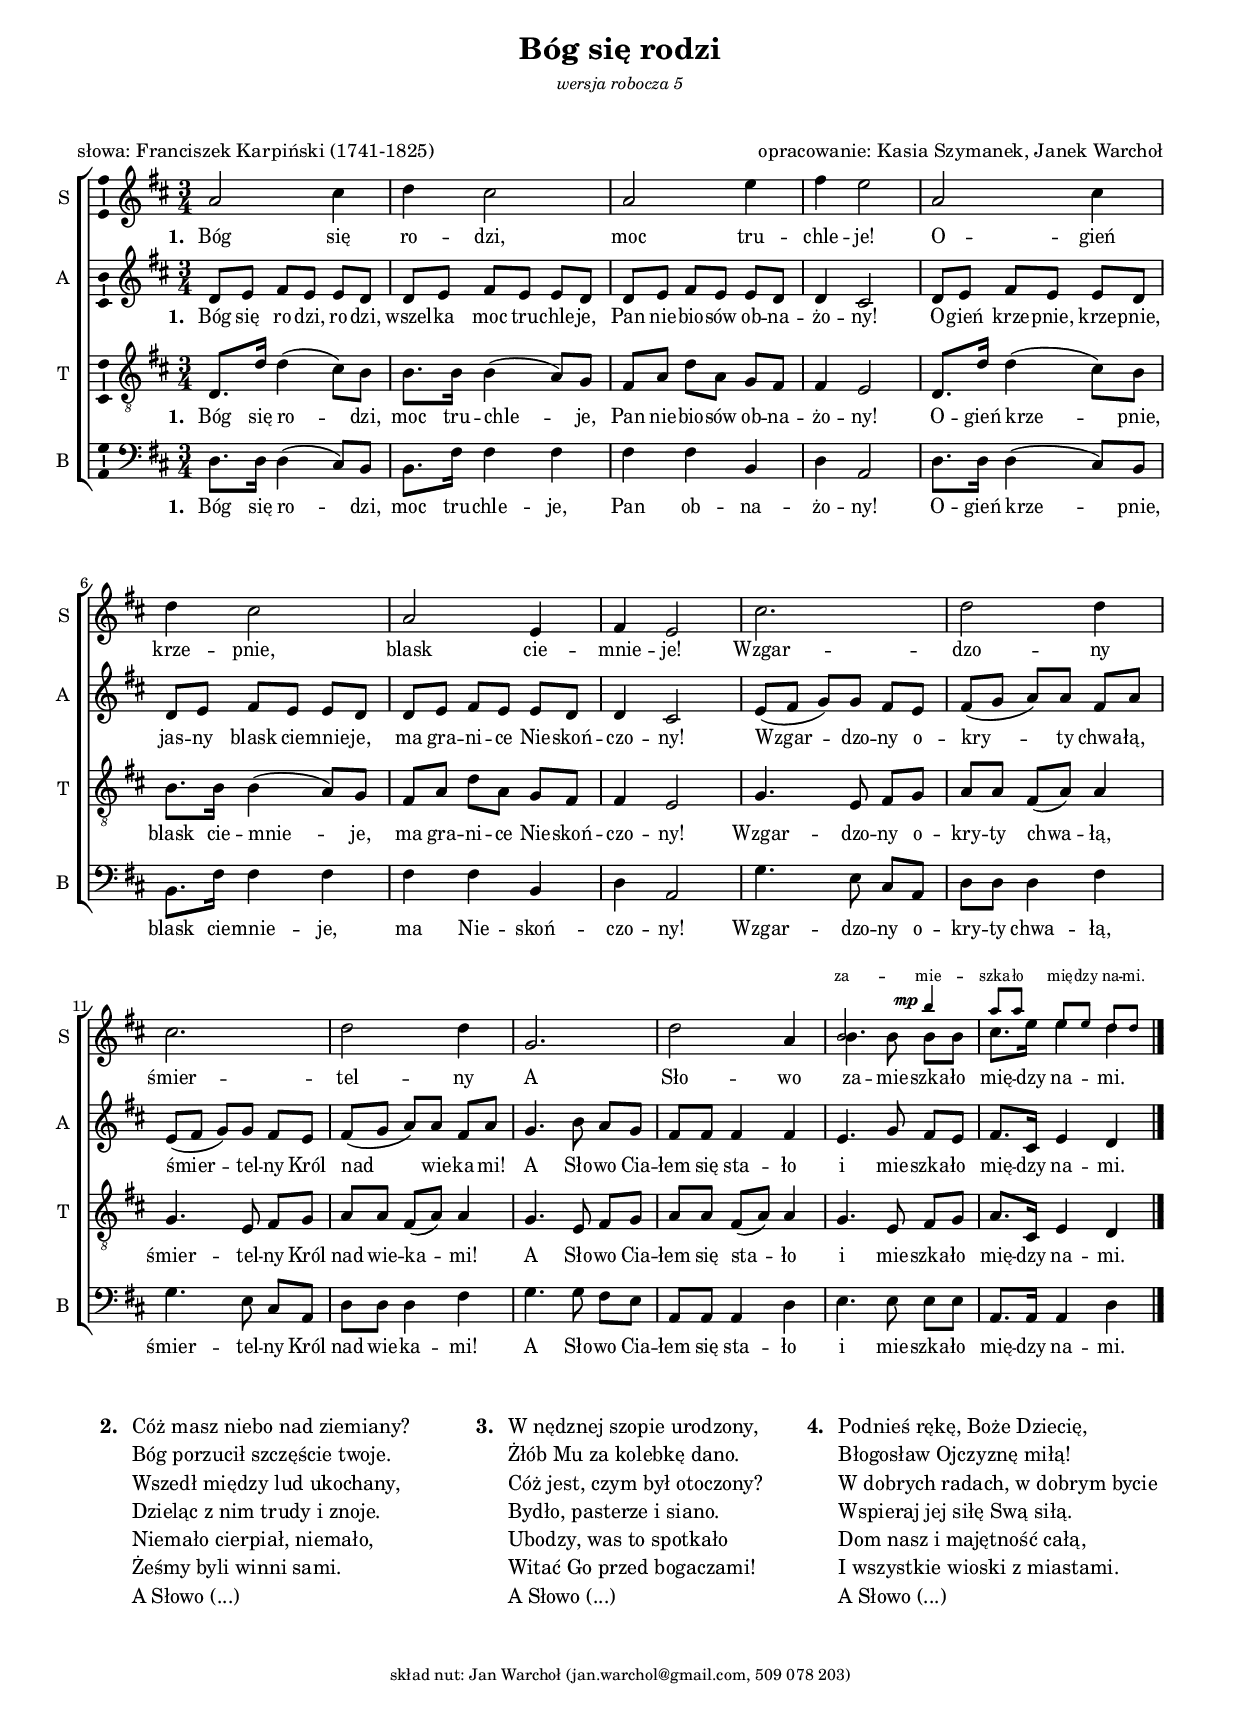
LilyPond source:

\version "2.19.0"
#(ly:set-option 'strokeadjust #t)

\header {
  title = \markup "Bóg się rodzi"
  subsubtitle = \markup \column { \normal-text \italic "wersja robocza 5" " " " " }
  poet = "słowa: Franciszek Karpiński (1741-1825)"
  composer = "opracowanie: Kasia Szymanek, Janek Warchoł"
}

%--------------------------------MELODIA
metrumitp = {
  \key d \major
  \time 3/4
  \set Timing.beamExceptions = #'()
  \tempo ""
}
melodiaSopranu =
\relative f' {
  \metrumitp
  a2 cis4 |
  d4 cis2 |
  a2 e'4 |
  fis4 e2 |
  a,2 cis4 |
  d4 cis2 |
  a2 e4 |
  fis4 e2 |
  cis'2. |
  d2 d4 |
  \break
  cis2. |
  d2 d4 |
  g,2. |
  d'2 a4 |
  <<
    {
      b4. b8 b b |
      cis8. e16 e4 d |
    }
    \new Voice = sopranPierwszy {
      \voiceOne
      \set fontSize = #-2
      b2 b'4-\tweak X-offset -3.4 -\tweak Y-offset 1.6 ^\mp |
      a8 a e e d d |
    }
    \new Lyrics \with { alignAboveContext = sopran }
    \lyricsto sopranPierwszy \lyricmode {
      \set fontSize = #-2
      za -- mie -- szka -- ło mię -- dzy na -- mi.
    }
  >>
  \bar "|."
}

melodiaAltu =
\relative f' {
  \metrumitp
  \repeat unfold 2 {
    d8 e fis e e d |
    d8 e fis e e d |
    d8 e fis e e d |
    d4 cis2 |
  }
  \repeat unfold 2 {
    e8( fis g) g fis e |
    fis8( g a) a fis a |
  }
  g4. b8 a g |
  fis8 fis fis4 fis |
  e4. g8 fis e |
  fis8. cis16 e4 d |
  \bar "|."
}

melodiaTenorow =
\relative f {
  \metrumitp
  \repeat unfold 2 {
    d8. d'16 d4( cis8) b |
    b8. b16 b4( a8) g |
    fis8 a d a g fis |
    fis4 e2 |
  }
  \repeat unfold 3 {
    g4. e8 fis g |
    a8 a fis( a) a4 |
  }
  g4. e8 fis g |
  a8. cis,16 e4 d |
  \bar "|."
}

melodiaBasow =
\relative f {
  \metrumitp
  \repeat unfold 2 {
    d8. d16 d4( cis8) b |
    b8. fis'16 fis4 fis |
    fis4 fis b, |
    d4 a2 |
  }
  g'4. e8 cis a |
  d8 d d4 fis |
  g4. e8 cis a |
  d8 d d4 fis |
  g4. g8 fis e |
  a,8 a a4 d |
  e4. e8 e e |
  a,8. a16 a4 d |
  \bar "|."
}
akordy = \chordmode {
}

%--------------------------------SŁOWA

wzgardzony = \lyricmode {
  Wzgar -- dzo -- ny o -- kry -- ty chwa -- łą,
  śmier -- tel -- ny Król nad wie -- ka -- mi!
  A Sło -- wo Cia -- łem się sta -- ło
  i mie -- szka -- ło mię -- dzy na -- mi.
  i mie -- szka -- ło mię -- dzy na -- mi.
}

tekstSopranu = \lyricmode {
  \set stanza = "1. "
  Bóg się ro -- dzi, moc  tru -- chle -- je!
  O -- gień krze -- pnie, blask cie -- mnie -- je!
  Wzgar -- dzo -- ny śmier -- tel -- ny
  A Sło -- wo
  za -- mie -- szka -- ło mię -- dzy na -- mi.
}
tekstAltu = \lyricmode {
  \set stanza = "1. "
  Bóg się ro -- dzi, ro -- dzi, wszel -- ka moc  tru -- chle -- je,
  Pan nie -- bio -- sów ob -- na -- żo -- ny!
  O -- gień krze -- pnie,  krze -- pnie, jas -- ny blask cie -- mnie -- je,
  ma gra -- ni -- ce Nie -- skoń -- czo -- ny!
  \wzgardzony
}
tekstTenorow = \lyricmode {
  \set stanza = "1. "
  Bóg się ro -- dzi, moc  tru -- chle -- je,
  Pan nie -- bio -- sów ob -- na -- żo -- ny!
  O -- gień krze -- pnie, blask cie -- mnie -- je,
  ma gra -- ni -- ce Nie -- skoń -- czo -- ny!
  \wzgardzony
}
tekstBasow = \lyricmode {
  \set stanza = "1. "
  Bóg się ro -- dzi, moc  tru -- chle -- je,
  Pan ob -- na -- żo -- ny!
  O -- gień krze -- pnie, blask cie -- mnie -- je,
  ma Nie -- skoń -- czo -- ny!
  \wzgardzony
}

zwrotkaII = \markup \column {
  "Cóż masz niebo nad ziemiany? "
  "Bóg porzucił szczęście twoje."
  "Wszedł między lud ukochany,"
  "Dzieląc z nim trudy i znoje."
  "Niemało cierpiał, niemało,"
  "Żeśmy byli winni sami."
  "A Słowo (...)"
}
zwrotkaIII = \markup \column {
  "W nędznej szopie urodzony, "
  "Żłób Mu za kolebkę dano."
  "Cóż jest, czym był otoczony?"
  "Bydło, pasterze i siano."
  "Ubodzy, was to spotkało"
  "Witać Go przed bogaczami!"
  "A Słowo (...)"
}
zwrotkaIV = \markup \column {
  "Podnieś rękę, Boże Dziecię,"
  "Błogosław Ojczyznę miłą!"
  "W dobrych radach, w dobrym bycie"
  "Wspieraj jej siłę Swą siłą."
  "Dom nasz i majętność całą,"
  "I wszystkie wioski z miastami."
  "A Słowo (...)"
}
zwrotkaV = \markup {
}

%--------------------------------USTAWIENIA

#(set-global-staff-size 16.5)

\paper {
  indent = 2 \mm
  system-count = 3
  short-indent = 2 \mm
  left-margin = 13 \mm
  right-margin = 13 \mm
  top-markup-spacing #'basic-distance = 5
  markup-system-spacing #'basic-distance = 18
  system-system-spacing #'basic-distance = 18
  system-system-spacing #'padding = 1
  score-markup-spacing #'basic-distance = 15
  %ragged-last-bottom = ##f
}

#(define powiekszenie-zwrotek '(1.05 . 1.1))
#(define interlinia '(baseline-skip . 3)) % 3 is Lily default
odstepMiedzyZwrotkami = \markup \vspace #2
odstepOdNumeruDoZwrotki = \markup \hspace #1

\layout {
  \override LyricText #'stencil =
  #(lambda (grob)
     (ly:stencil-scale (lyric-text::print grob) 0.9 1))
}

%--------------------------------STRUKTURA

\score {
  \new ChoirStaff <<
    \new ChordNames {
      \germanChords
      \set chordNameLowercaseMinor = ##t
      \akordy
    }
    \new Staff = sopran {
      \clef treble
      \set Staff.instrumentName = "S "
      \set Staff.shortInstrumentName = "S "
      \new Voice = sopran
      \with { \consists "Ambitus_engraver" } {
        \set Staff.midiInstrument = "clarinet"
        \dynamicUp
        \tupletUp
        \melodiaSopranu
      }
    }
    \new Lyrics \lyricsto sopran \tekstSopranu

    \new Staff = alt
    \with { \consists "Ambitus_engraver" } {
      \clef treble
      \set Staff.instrumentName = "A "
      \set Staff.shortInstrumentName = "A "
      \new Voice = alt {
        \set Staff.midiInstrument = "clarinet"
        \dynamicUp
        \tupletUp
        \melodiaAltu
      }
    }
    \new Lyrics \lyricsto alt \tekstAltu

    \new Staff = tenor
    \with { \consists "Ambitus_engraver" } {
      \clef "treble_8"
      \set Staff.instrumentName = "T "
      \set Staff.shortInstrumentName = "T "
      \new Voice = tenor {
        \set Staff.midiInstrument = "clarinet"
        \dynamicUp
        \tupletUp
        \melodiaTenorow
      }
    }
    \new Lyrics \lyricsto tenor \tekstTenorow

    \new Staff = bas
    \with { \consists "Ambitus_engraver" } {
      \clef bass
      \set Staff.instrumentName = "B "
      \set Staff.shortInstrumentName = "B "
      \new Voice = bas {
        \set Staff.midiInstrument = "clarinet"
        \dynamicUp
        \tupletUp
        \melodiaBasow
      }
    }
    \new Lyrics \lyricsto bas \tekstBasow
  >>
  \layout {
  }
  \midi {
    \tempo 4=85
  }
}

\markup {
  \fill-line {
    \scale #powiekszenie-zwrotek {
      \null

      \override #interlinia
      \line {
        \bold
        "2."
        \odstepOdNumeruDoZwrotki
        \zwrotkaII
      }

      \null

      \override #interlinia
      \line {
        \bold
        "3."
        \odstepOdNumeruDoZwrotki
        \zwrotkaIII
      }

      \null

      \override #interlinia
      \line {
        \bold
        "4."
        \odstepOdNumeruDoZwrotki
        \zwrotkaIV
      }

      \null
    }
  }
}

%--------------------------------STOPKA

\paper {
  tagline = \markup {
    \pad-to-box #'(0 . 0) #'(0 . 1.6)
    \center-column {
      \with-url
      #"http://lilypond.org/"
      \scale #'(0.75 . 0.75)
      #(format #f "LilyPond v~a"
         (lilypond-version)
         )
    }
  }

  oddFooterMarkup = \markup {
    \override #'(baseline-skip . 1)
    \column {
      \fill-line {
        %% Copyright header field only on first page in each bookpart.
        \on-the-fly #part-first-page {
          \override #'(baseline-skip . 2)
          \center-column {
            \scale #'(1 . 1)
            \fromproperty #'header:copyright
            \scale #'(0.85 . 0.85)
            "skład nut: Jan Warchoł (jan.warchol@gmail.com, 509 078 203)"
          }
        }
      }
      \fill-line {
        %% Tagline header field only on last page in the book.
        \on-the-fly #last-page \fromproperty #'header:tagline
      }
    }
  }
}
